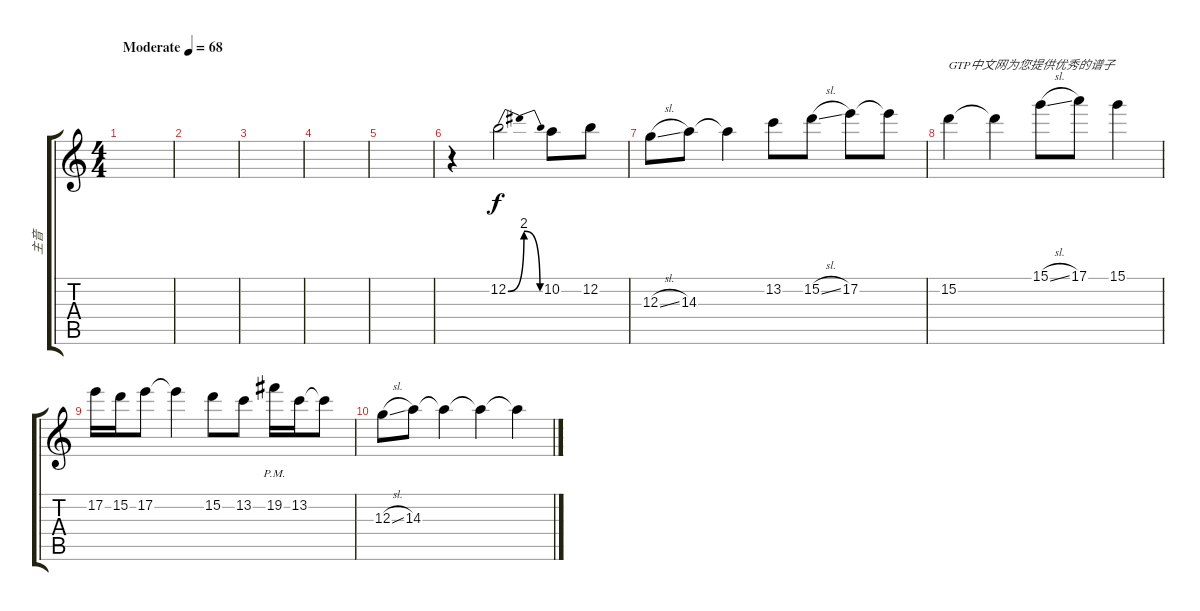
\track ("主音" "主音") {instrument distortionguitar}
\staff {score tabs}
\tuning (E4 B3 G3 D3 A2 E2) {hide}
\ts (4 4)
\tempo (68 "Moderate")
\clef g2
\ks c
|
|
|
|
|
r.4 12.2{be (bendrelease 0 0 15 8 44 8 60 0)}.2 10.2.8 12.2.8 |
12.3{sl}.8 14.3.8 14.3{t}.4 13.2.8 15.2{sl}.8 17.2.8 17.2{t}.8 |
15.2.4{txt "GTP中文网为您提供优秀的谱子"} 15.2{t}.4 15.1{sl}.8 17.1.8 15.1.4 |
17.2.16 15.2.16 17.2.8 17.2{t}.4 15.2.8 13.2.8 19.2{pm}.16 13.2.16 13.2{t}.8 |
12.3{sl}.8 14.3.8 14.3{t}.4 14.3{t}.4 14.3{t}.4
